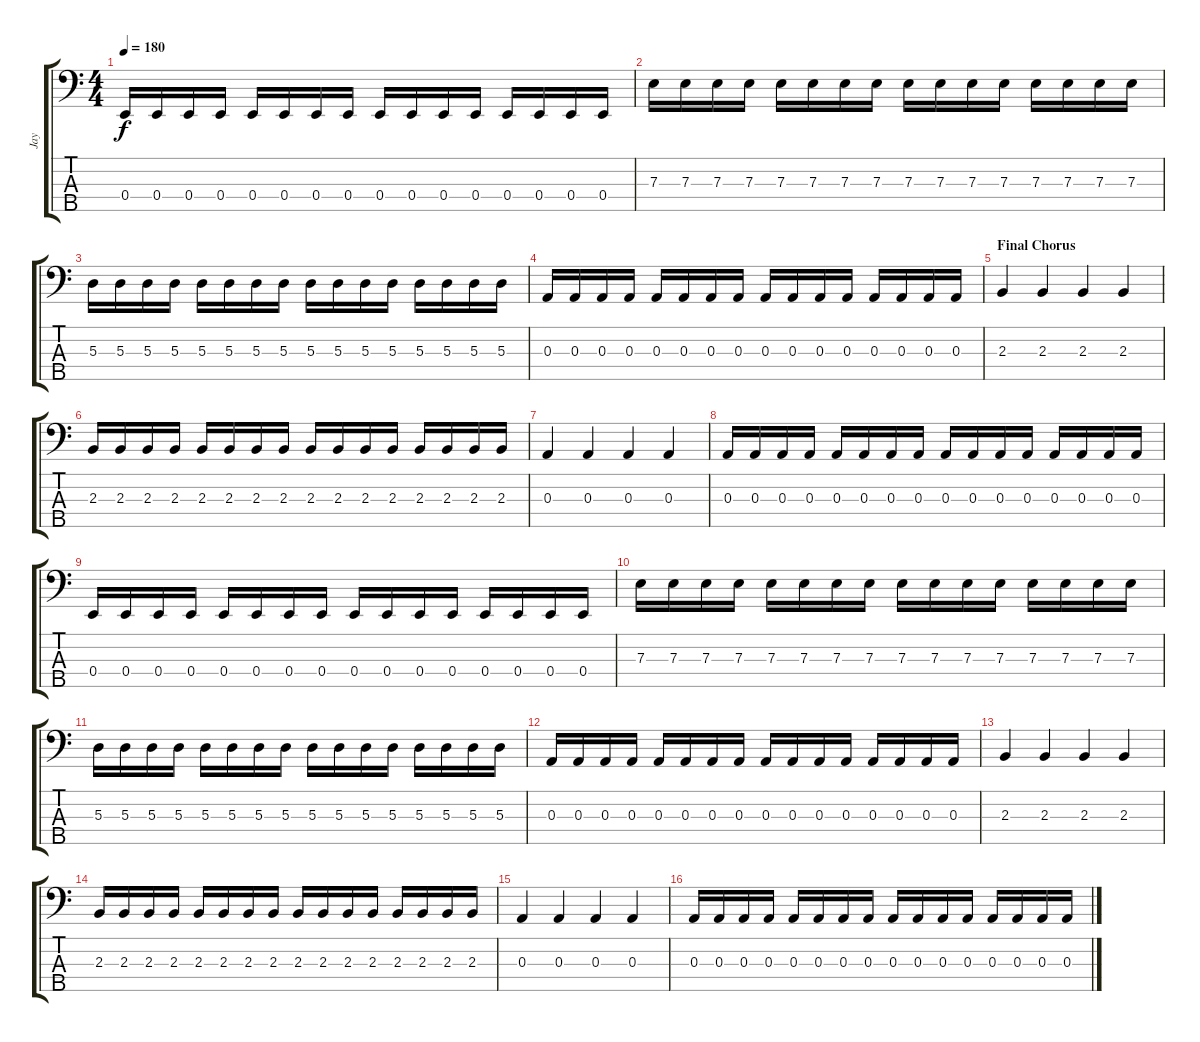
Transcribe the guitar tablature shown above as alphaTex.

\track ("Jay" "Jay") {instrument electricbasspick}
\staff {score tabs}
\tuning (G2 D2 A1 E1 B0) {hide}
\ts (4 4)
\tempo 180
\clef f4
\ks c
0.4.16{dy f} 0.4.16 0.4.16 0.4.16 0.4.16 0.4.16 0.4.16 0.4.16 0.4.16 0.4.16 0.4.16 0.4.16 0.4.16 0.4.16 0.4.16 0.4.16 |
7.3.16 7.3.16 7.3.16 7.3.16 7.3.16 7.3.16 7.3.16 7.3.16 7.3.16 7.3.16 7.3.16 7.3.16 7.3.16 7.3.16 7.3.16 7.3.16 |
5.3.16 5.3.16 5.3.16 5.3.16 5.3.16 5.3.16 5.3.16 5.3.16 5.3.16 5.3.16 5.3.16 5.3.16 5.3.16 5.3.16 5.3.16 5.3.16 |
0.3.16 0.3.16 0.3.16 0.3.16 0.3.16 0.3.16 0.3.16 0.3.16 0.3.16 0.3.16 0.3.16 0.3.16 0.3.16 0.3.16 0.3.16 0.3.16 |
\section ("" "Final Chorus")
2.3.4 2.3.4 2.3.4 2.3.4 |
2.3.16 2.3.16 2.3.16 2.3.16 2.3.16 2.3.16 2.3.16 2.3.16 2.3.16 2.3.16 2.3.16 2.3.16 2.3.16 2.3.16 2.3.16 2.3.16 |
0.3.4 0.3.4 0.3.4 0.3.4 |
0.3.16 0.3.16 0.3.16 0.3.16 0.3.16 0.3.16 0.3.16 0.3.16 0.3.16 0.3.16 0.3.16 0.3.16 0.3.16 0.3.16 0.3.16 0.3.16 |
0.4.16 0.4.16 0.4.16 0.4.16 0.4.16 0.4.16 0.4.16 0.4.16 0.4.16 0.4.16 0.4.16 0.4.16 0.4.16 0.4.16 0.4.16 0.4.16 |
7.3.16 7.3.16 7.3.16 7.3.16 7.3.16 7.3.16 7.3.16 7.3.16 7.3.16 7.3.16 7.3.16 7.3.16 7.3.16 7.3.16 7.3.16 7.3.16 |
5.3.16 5.3.16 5.3.16 5.3.16 5.3.16 5.3.16 5.3.16 5.3.16 5.3.16 5.3.16 5.3.16 5.3.16 5.3.16 5.3.16 5.3.16 5.3.16 |
0.3.16 0.3.16 0.3.16 0.3.16 0.3.16 0.3.16 0.3.16 0.3.16 0.3.16 0.3.16 0.3.16 0.3.16 0.3.16 0.3.16 0.3.16 0.3.16 |
2.3.4 2.3.4 2.3.4 2.3.4 |
2.3.16 2.3.16 2.3.16 2.3.16 2.3.16 2.3.16 2.3.16 2.3.16 2.3.16 2.3.16 2.3.16 2.3.16 2.3.16 2.3.16 2.3.16 2.3.16 |
0.3.4 0.3.4 0.3.4 0.3.4 |
0.3.16 0.3.16 0.3.16 0.3.16 0.3.16 0.3.16 0.3.16 0.3.16 0.3.16 0.3.16 0.3.16 0.3.16 0.3.16 0.3.16 0.3.16 0.3.16
